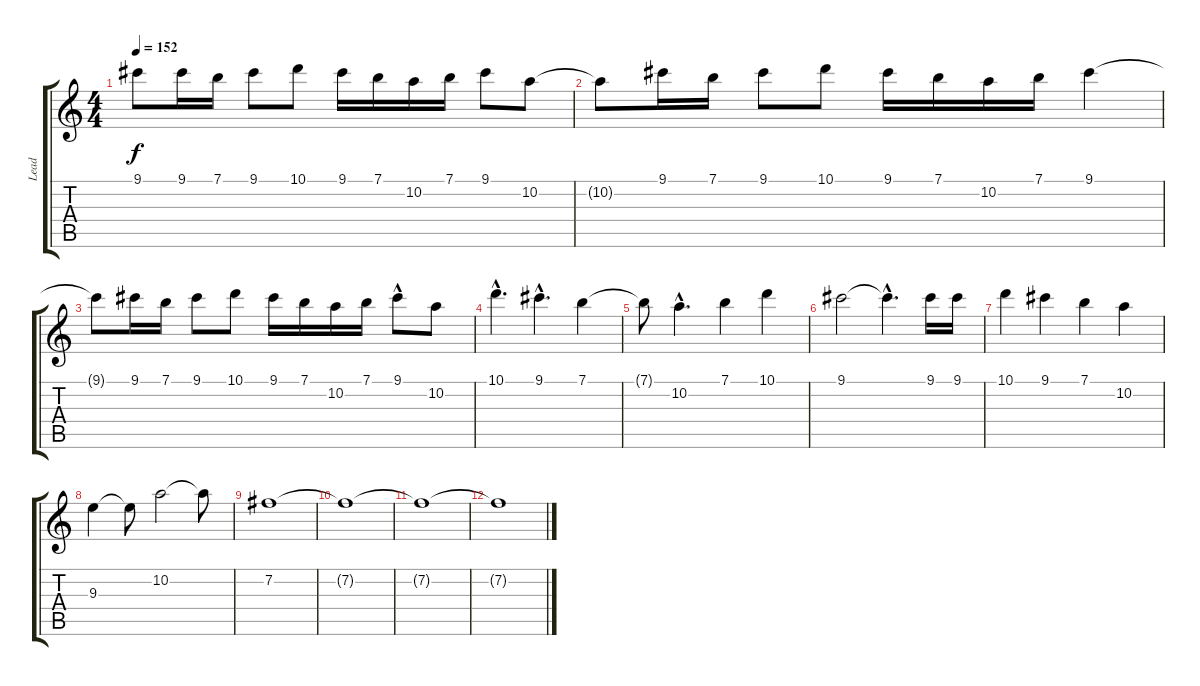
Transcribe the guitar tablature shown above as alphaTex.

\track ("Lead" "Lead") {instrument overdrivenguitar}
\staff {score tabs}
\tuning (E4 B3 G3 D3 A2 E2) {hide}
\ts (4 4)
\tempo 152
\clef g2
\ks c
9.1.8{dy f} 9.1.16 7.1.16 9.1.8 10.1.8 9.1.16 7.1.16 10.2.16 7.1.16 9.1.8 10.2.8 |
10.2{t}.8 9.1.16 7.1.16 9.1.8 10.1.8 9.1.16 7.1.16 10.2.16 7.1.16 9.1.4 |
9.1{t}.8 9.1.16 7.1.16 9.1.8 10.1.8 9.1.16 7.1.16 10.2.16 7.1.16 9.1{hac}.8 10.2.8 |
10.1{hac}.4{d} 9.1{hac}.4{d} 7.1.4 |
7.1{t}.8 10.2{hac}.4{d} 7.1.4 10.1.4 |
9.1.2 9.1{hac t}.4{d} 9.1.16 9.1.16 |
10.1.4 9.1.4 7.1.4 10.2.4 |
9.3.4 9.3{t}.8 10.2.2 10.2{t}.8 |
7.2.1 |
7.2{t}.1 |
7.2{t}.1 |
7.2{t}.1
